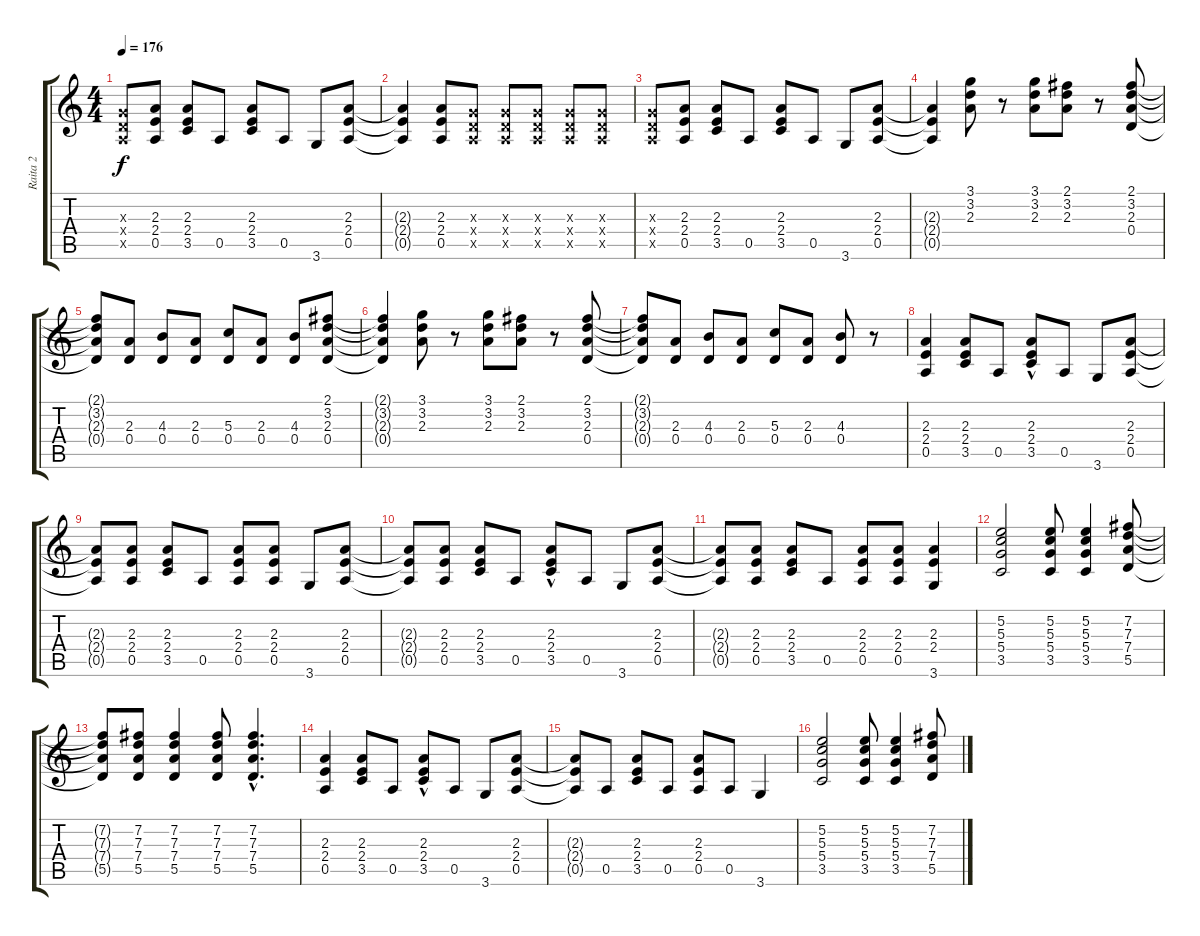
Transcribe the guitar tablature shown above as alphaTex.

\track ("Raita 2" "Raita 2") {instrument overdrivenguitar}
\staff {score tabs}
\tuning (E4 B3 G3 D3 A2 E2) {hide}
\ts (4 4)
\tempo 176
\clef g2
\ks c
(0.3{x} 0.4{x} 0.5{x}).8{dy f} (2.3 2.4 0.5).8 (2.3 2.4 3.5).8 0.5.8 (2.3 2.4 3.5).8 0.5.8 3.6.8 (2.3 2.4 0.5).8 |
(2.3{t} 2.4{t} 0.5{t}).4 (2.3 2.4 0.5).8 (0.3{x} 0.4{x} 0.5{x}).8 (0.3{x} 0.4{x} 0.5{x}).8 (0.3{x} 0.4{x} 0.5{x}).8 (0.3{x} 0.4{x} 0.5{x}).8 (0.3{x} 0.4{x} 0.5{x}).8 |
(0.3{x} 0.4{x} 0.5{x}).8 (2.3 2.4 0.5).8 (2.3 2.4 3.5).8 0.5.8 (2.3 2.4 3.5).8 0.5.8 3.6.8 (2.3 2.4 0.5).8 |
(2.3{t} 2.4{t} 0.5{t}).4 (3.1 3.2 2.3).8 r.8 (3.1 3.2 2.3).8 (2.1 3.2 2.3).8 r.8 (2.1 3.2 2.3 0.4).8 |
(2.1{t} 3.2{t} 2.3{t} 0.4{t}).8 (2.3 0.4).8 (4.3 0.4).8 (2.3 0.4).8 (5.3 0.4).8 (2.3 0.4).8 (4.3 0.4).8 (2.1 3.2 2.3 0.4).8 |
(2.1{t} 3.2{t} 2.3{t} 0.4{t}).4 (3.1 3.2 2.3).8 r.8 (3.1 3.2 2.3).8 (2.1 3.2 2.3).8 r.8 (2.1 3.2 2.3 0.4).8 |
(2.1{t} 3.2{t} 2.3{t} 0.4{t}).8 (2.3 0.4).8 (4.3 0.4).8 (2.3 0.4).8 (5.3 0.4).8 (2.3 0.4).8 (4.3 0.4).8 r.8 |
(2.3 2.4 0.5).4 (2.3 2.4 3.5).8 0.5.8 (2.3{hac} 2.4{hac} 3.5).8 0.5.8 3.6.8 (2.3 2.4 0.5).8 |
(2.3{t} 2.4{t} 0.5{t}).8 (2.3 2.4 0.5).8 (2.3 2.4 3.5).8 0.5.8 (2.3 2.4 0.5).8 (2.3 2.4 0.5).8 3.6.8 (2.3 2.4 0.5).8 |
(2.3{t} 2.4{t} 0.5{t}).8 (2.3 2.4 0.5).8 (2.3 2.4 3.5).8 0.5.8 (2.3{hac} 2.4{hac} 3.5).8 0.5.8 3.6.8 (2.3 2.4 0.5).8 |
(2.3{t} 2.4{t} 0.5{t}).8 (2.3 2.4 0.5).8 (2.3 2.4 3.5).8 0.5.8 (2.3 2.4 0.5).8 (2.3 2.4 0.5).8 (2.3 2.4 3.6).4 |
(5.2 5.3 5.4 3.5).2{instrument electricguitarjazz} (5.2 5.3 5.4 3.5).8 (5.2 5.3 5.4 3.5).4 (7.2 7.3 7.4 5.5).8 |
(7.2{t} 7.3{t} 7.4{t} 5.5{t}).8 (7.2 7.3 7.4 5.5).8 (7.2 7.3 7.4 5.5).4 (7.2 7.3 7.4 5.5).8 (7.2{hac} 7.3{hac} 7.4{hac} 5.5{hac}).4{d} |
(2.3 2.4 0.5).4{instrument overdrivenguitar} (2.3 2.4 3.5).8 0.5.8 (2.3{hac} 2.4{hac} 3.5).8 0.5.8 3.6.8 (2.3 2.4 0.5).8 |
(2.3{t} 2.4{t} 0.5{t}).8 0.5.8 (2.3 2.4 3.5).8 0.5.8 (2.3 2.4 0.5).8 0.5.8 3.6.4 |
(5.2 5.3 5.4 3.5).2{instrument electricguitarjazz} (5.2 5.3 5.4 3.5).8 (5.2 5.3 5.4 3.5).4 (7.2 7.3 7.4 5.5).8
